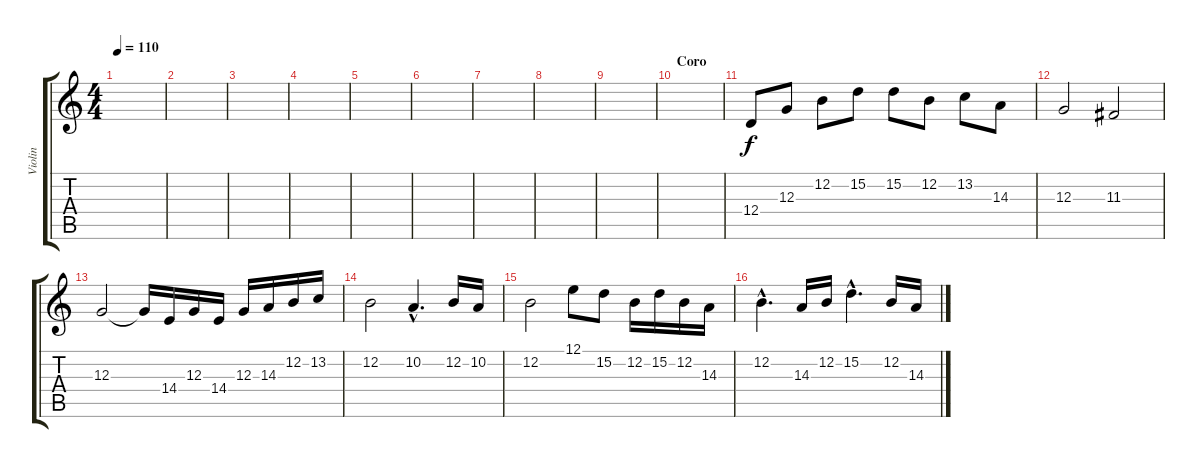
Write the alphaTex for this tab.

\track ("Violin" "Violin") {instrument violin}
\staff {score tabs}
\tuning (E4 B3 G3 D3 A2 E2) {hide}
\ts (4 4)
\tempo 110
\clef g2
\ks c
|
|
|
|
|
|
|
|
|
\section ("" "Coro")
|
12.4.8 12.3.8 12.2.8 15.2.8 15.2.8 12.2.8 13.2.8 14.3.8 |
12.3.2 11.3.2 |
12.3.2 12.3{t}.16 14.4.16 12.3.16 14.4.16 12.3.16 14.3.16 12.2.16 13.2.16 |
12.2.2 10.2{hac}.4{d} 12.2.16 10.2.16 |
12.2.2 12.1.8 15.2.8 12.2.16 15.2.16 12.2.16 14.3.16 |
12.2{hac}.4{d} 14.3.16 12.2.16 15.2{hac}.4{d} 12.2.16 14.3.16
